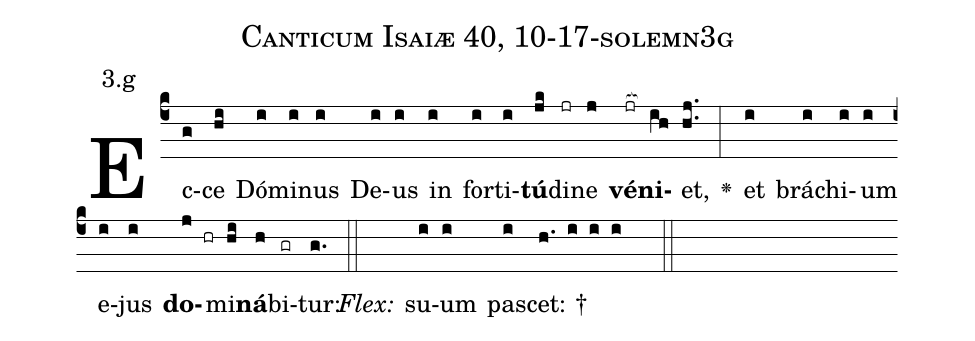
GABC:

name: Canticum Isaiæ 40, 10-17-solemn3g;
annotation: 3.g;
%%
(c4)Ec(g)ce(hi) Dó(i)mi(i)nus(i) De(i)us(i) in(i) for(i)ti(i)<b>tú</b>(jk)di(jr)ne(j) <b>vé</b>(jr[ocb:1{])<b>ni</b>(ih[ocb:0}])et,(hj..) <v>\greheightstar</v>(:) et(i) brá(i)chi(i)um(i) e(i)jus(i) <b>do</b>(j hr)mi(hi)<b>ná</b>(h)bi(gr)tur:(g.) (::)
<i>Flex:</i>()  su(i)um(i) pa(i)scet: †(h. i i i  ::)

%E(i) u(i) o(j) u(hi) a(h) e.(g.) (::)
